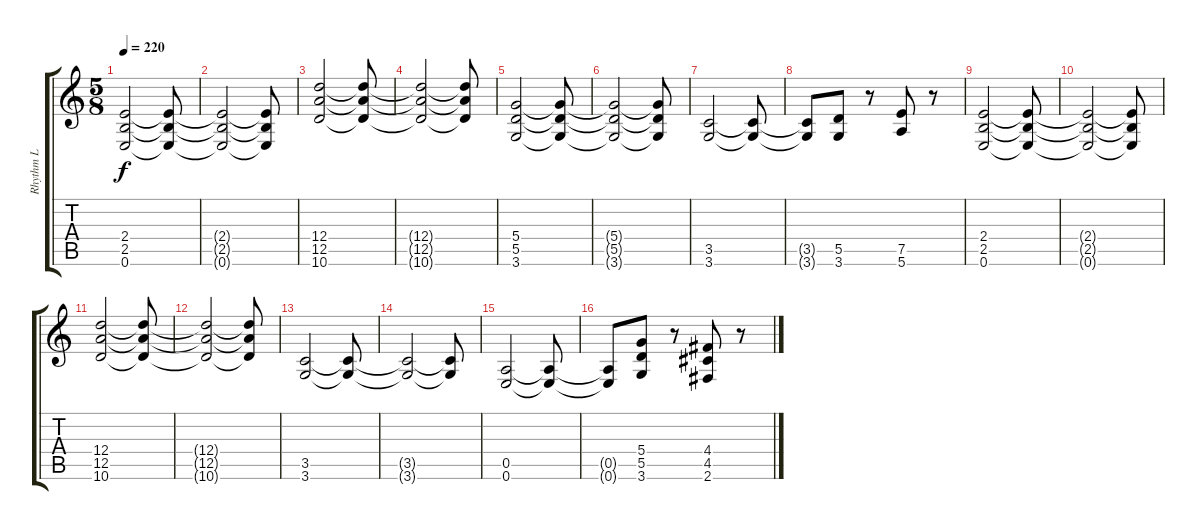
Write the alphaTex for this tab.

\track ("Rhythm L" "Rhythm L") {instrument distortionguitar}
\staff {score tabs}
\tuning (E4 B3 G3 D3 A2 E2) {hide}
\ts (5 8)
\tempo 220
\clef g2
\ks c
(2.4 2.5 0.6).2{dy f} (2.4{t} 2.5{t} 0.6{t}).8 |
(2.4{t} 2.5{t} 0.6{t}).2 (2.4{t} 2.5{t} 0.6{t}).8 |
(12.4 12.5 10.6).2 (12.4{t} 12.5{t} 10.6{t}).8 |
(12.4{t} 12.5{t} 10.6{t}).2 (12.4{t} 12.5{t} 10.6{t}).8 |
(5.4 5.5 3.6).2 (5.4{t} 5.5{t} 3.6{t}).8 |
(5.4{t} 5.5{t} 3.6{t}).2 (5.4{t} 5.5{t} 3.6{t}).8 |
(3.5 3.6).2 (3.5{t} 3.6{t}).8 |
(3.5{t} 3.6{t}).8 (5.5 3.6).8 r.8 (7.5 5.6).8 r.8 |
(2.4 2.5 0.6).2 (2.4{t} 2.5{t} 0.6{t}).8 |
(2.4{t} 2.5{t} 0.6{t}).2 (2.4{t} 2.5{t} 0.6{t}).8 |
(12.4 12.5 10.6).2 (12.4{t} 12.5{t} 10.6{t}).8 |
(12.4{t} 12.5{t} 10.6{t}).2 (12.4{t} 12.5{t} 10.6{t}).8 |
(3.5 3.6).2 (3.5{t} 3.6{t}).8 |
(3.5{t} 3.6{t}).2 (3.5{t} 3.6{t}).8 |
(0.5 0.6).2 (0.5{t} 0.6{t}).8 |
(0.5{t} 0.6{t}).8 (5.4 5.5 3.6).8 r.8 (4.4 4.5 2.6).8 r.8
